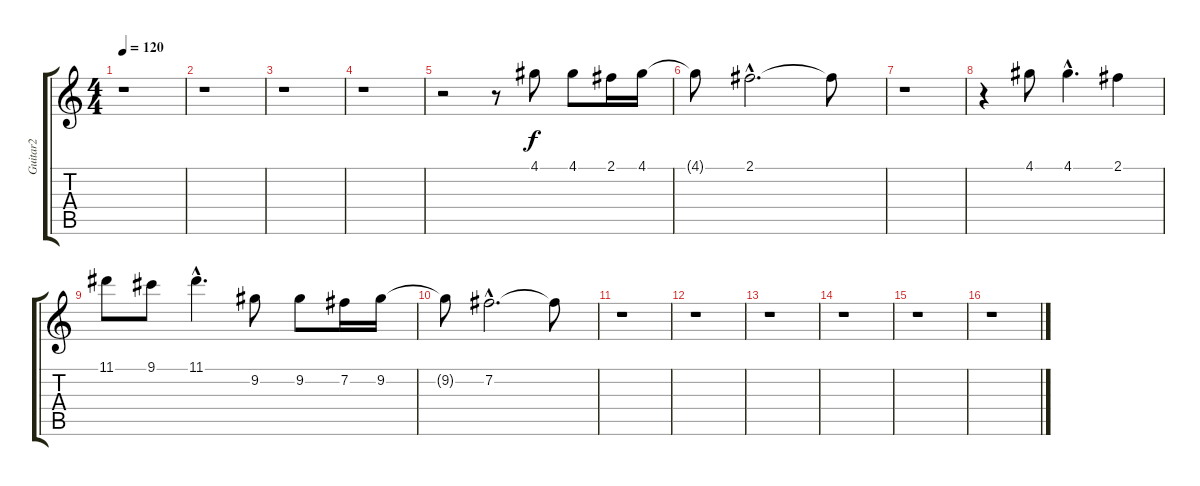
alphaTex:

\track ("Guitar2" "Guitar2") {instrument distortionguitar}
\staff {score tabs}
\tuning (E4 B3 G3 D3 A2 E2) {hide}
\ts (4 4)
\tempo 120
\clef g2
\ks c
r.1{dy f instrument distortionguitar} |
r.1 |
r.1 |
r.1 |
r.2 r.8 4.1.8 4.1.8 2.1.16 4.1.16 |
4.1{t}.8 2.1{hac}.2{d} 2.1{t}.8 |
r.1 |
r.4 4.1.8 4.1{hac}.4{d} 2.1.4 |
11.1.8 9.1.8 11.1{hac}.4{d} 9.2.8 9.2.8 7.2.16 9.2.16 |
9.2{t}.8 7.2{hac}.2{d} 7.2{t}.8 |
r.1 |
r.1 |
r.1 |
r.1 |
r.1 |
r.1
